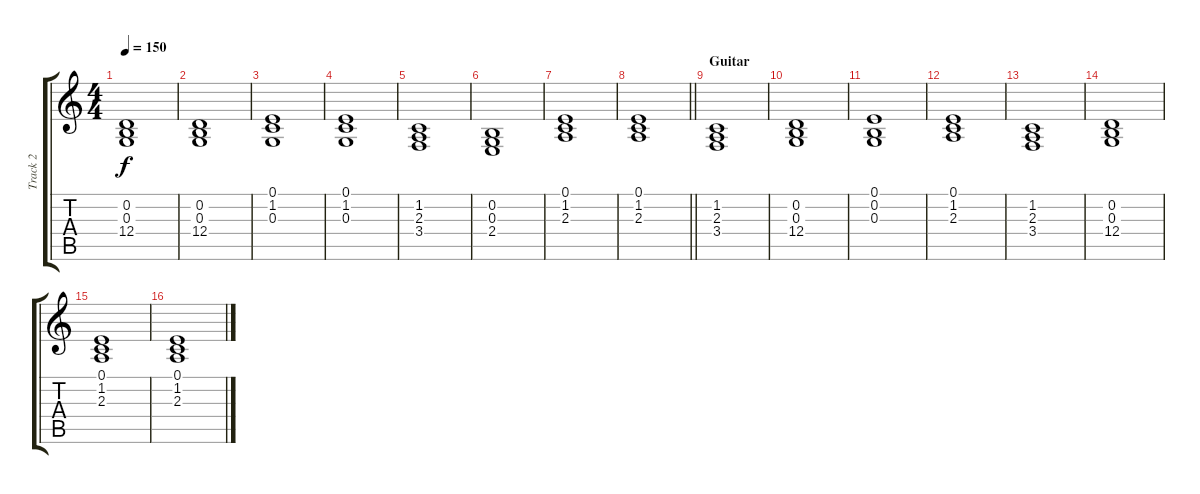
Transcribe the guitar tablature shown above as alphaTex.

\track ("Track 2" "Track 2") {instrument stringensemble2}
\staff {score tabs}
\tuning (E4 B3 G3 D3 A2 E2) {hide}
\ts (4 4)
\tempo 150
\clef g2
\ks c
(0.2 0.3 12.4).1{dy f} |
(0.2 0.3 12.4).1 |
(0.1 1.2 0.3).1 |
(0.1 1.2 0.3).1 |
(1.2 2.3 3.4).1 |
(0.2 0.3 2.4).1 |
(0.1 1.2 2.3).1 |
\barLineRight lightlight
(0.1 1.2 2.3).1 |
\section ("" "Guitar")
(1.2 2.3 3.4).1{instrument stringensemble2} |
(0.2 0.3 12.4).1 |
(0.1 0.2 0.3).1 |
(0.1 1.2 2.3).1 |
(1.2 2.3 3.4).1 |
(0.2 0.3 12.4).1 |
(0.1 1.2 2.3).1 |
(0.1 1.2 2.3).1
